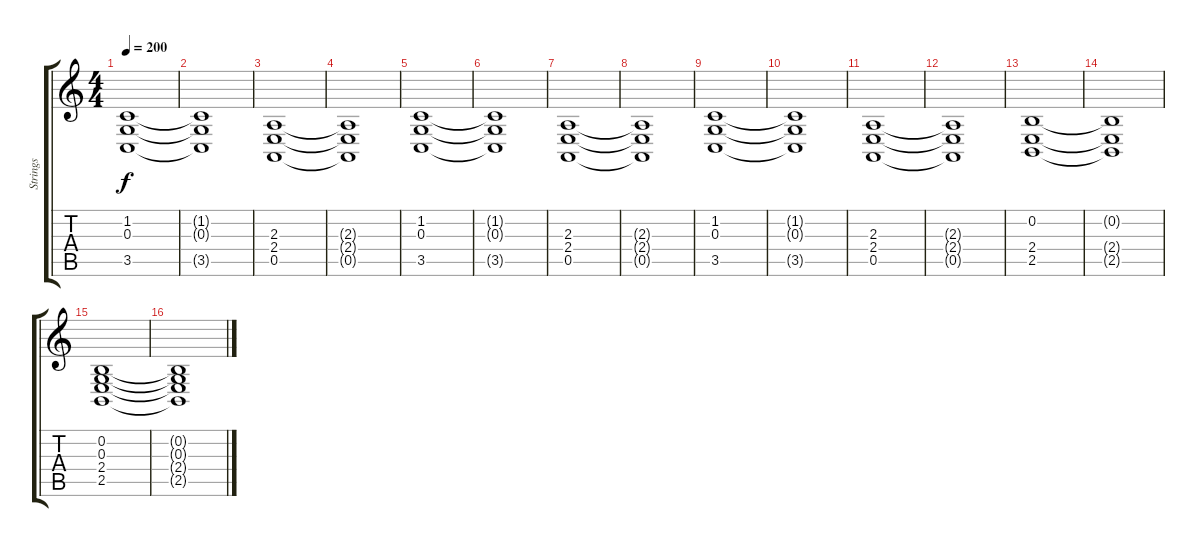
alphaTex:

\track ("Strings" "Strings") {instrument stringensemble1}
\staff {score tabs}
\tuning (E4 B3 G3 D3 A2 E2) {hide}
\ts (4 4)
\tempo 200
\clef g2
\ks c
(1.2 0.3 3.5).1{dy f} |
(1.2{t} 0.3{t} 3.5{t}).1 |
(2.3 2.4 0.5).1 |
(2.3{t} 2.4{t} 0.5{t}).1 |
(1.2 0.3 3.5).1 |
(1.2{t} 0.3{t} 3.5{t}).1 |
(2.3 2.4 0.5).1 |
(2.3{t} 2.4{t} 0.5{t}).1 |
(1.2 0.3 3.5).1 |
(1.2{t} 0.3{t} 3.5{t}).1 |
(2.3 2.4 0.5).1 |
(2.3{t} 2.4{t} 0.5{t}).1 |
(0.2 2.4 2.5).1 |
(0.2{t} 2.4{t} 2.5{t}).1 |
(0.2 0.3 2.4 2.5).1 |
(0.2{t} 0.3{t} 2.4{t} 2.5{t}).1
